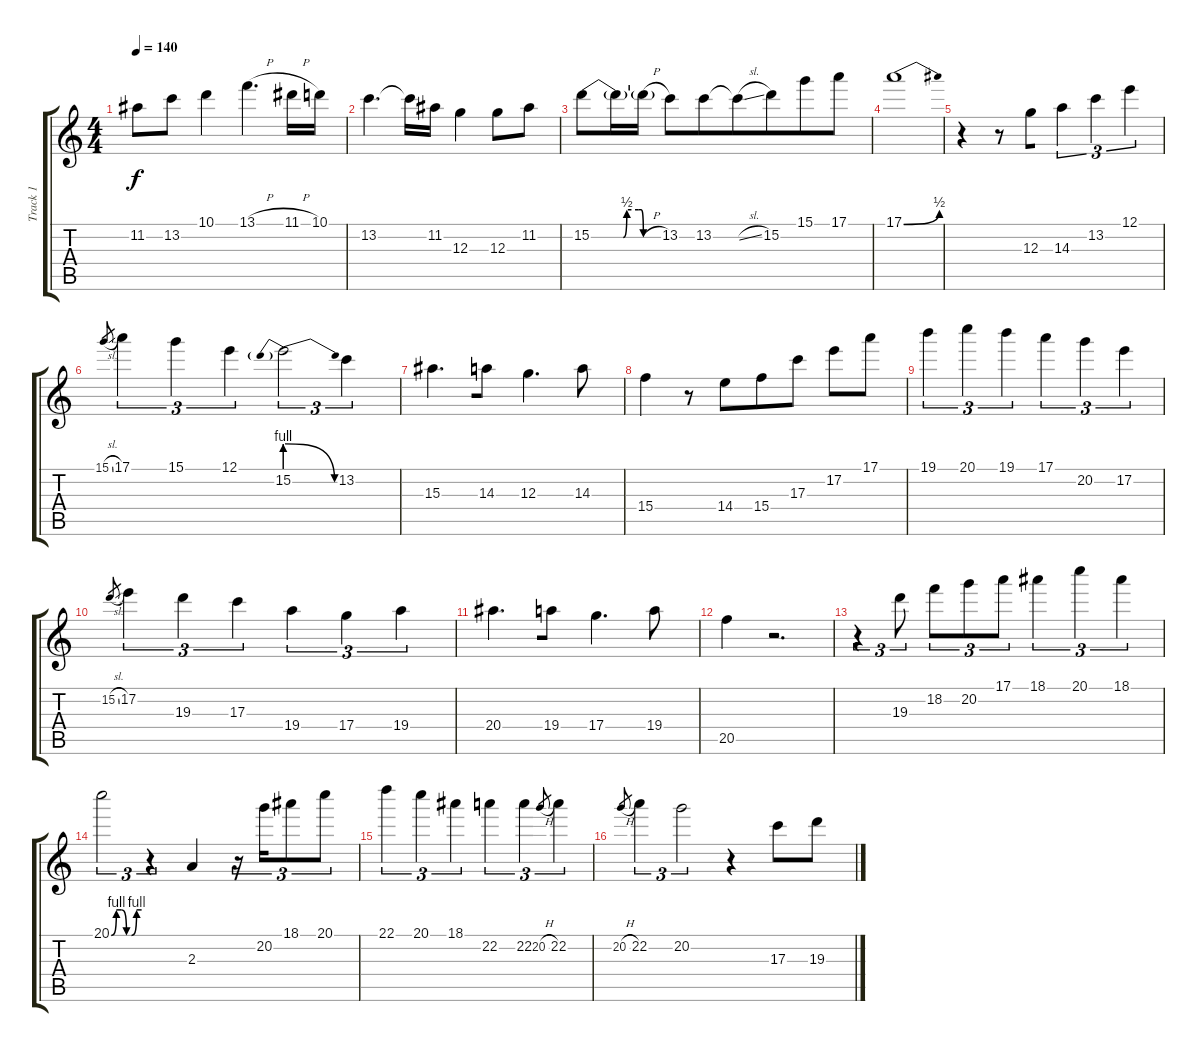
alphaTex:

\track ("Track 1" "Track 1") {instrument acousticguitarsteel}
\staff {score tabs}
\tuning (E4 B3 G3 D3 A2 E2) {hide}
\ts (4 4)
\tempo 140
\clef g2
\ks c
11.2.8{dy f beam merge} 13.2.8 10.1.4{beam merge} 13.1{h}.4{d} 11.1{h}.16 10.1.16 |
13.2.4{d} 13.2{t}.16{beam merge} 11.2.16 12.3.4 12.3.8 11.2.8 |
15.2{be (custom 0 0 10 0 20 0 27 0 30 2 40 2 42 2 44 0 60 0)}.8 15.2{t}.16 15.2{h t}.16 13.2.8 13.2.8{beam merge} 13.2{sl t}.8 15.2.8{beam merge} 15.1.8{beam merge} 17.1.8 |
17.1{be (bend 0 0 60 2)}.1 |
r.4{beam merge} r.8{beam merge} 12.3.8{beam merge} 14.3.4{tu (3 2) beam merge} 13.2.4{tu (3 2)} 12.1.4{tu (3 2)} |
15.1{sl}.8{gr} 17.1.4{tu (3 2) beam merge} 15.1.4{tu (3 2) beam merge} 12.1.4{tu (3 2)} 15.2{be (prebendrelease 0 4 60 0)}.2{tu (3 2)} 13.2.4{tu (3 2)} |
15.3.4{d beam merge} 14.3.8 12.3.4{d} 14.3.8 |
15.4.4{beam merge} r.8 14.4.8{beam merge} 15.4.8 17.3.8 17.2.8 17.1.8 |
19.1.4{tu (3 2) beam merge} 20.1.4{tu (3 2)} 19.1.4{tu (3 2)} 17.1.4{tu (3 2)} 20.2.4{tu (3 2)} 17.2.4{tu (3 2)} |
15.2{sl}.8{gr} 17.2.4{tu (3 2)} 19.3.4{tu (3 2)} 17.3.4{tu (3 2)} 19.4.4{tu (3 2)} 17.4.4{tu (3 2)} 19.4.4{tu (3 2)} |
20.4.4{d beam merge} 19.4.8 17.4.4{d} 19.4.8 |
20.5.4{beam merge} r.2{d} |
r.4{tu (3 2)} 19.3.8{tu (3 2)} 18.2.8{tu (3 2) beam merge} 20.2.8{tu (3 2) beam merge} 17.1.8{tu (3 2)} 18.1.4{tu (3 2)} 20.1.4{tu (3 2)} 18.1.4{tu (3 2)} |
20.1{be (custom 0 0 10 4 20 4 30 0 40 0 50 4 60 4)}.2{tu (3 2)} r.4{tu (3 2)} 2.3.4 r.16{tu (3 2)} 20.2.16{tu (3 2)} 18.1.8{tu (3 2)} 20.1.8{tu (3 2)} |
22.1.4{tu (3 2)} 20.1.4{tu (3 2) beam merge} 18.1.4{tu (3 2)} 22.2.4{tu (3 2)} 22.2.4{tu (3 2)} 20.2{h}.8{gr beam merge} 22.2.4{tu (3 2)} |
20.2{h}.8{gr beam merge} 22.2.4{tu (3 2) beam merge} 20.2.2{tu (3 2)} r.4 17.3.8 19.3.8
